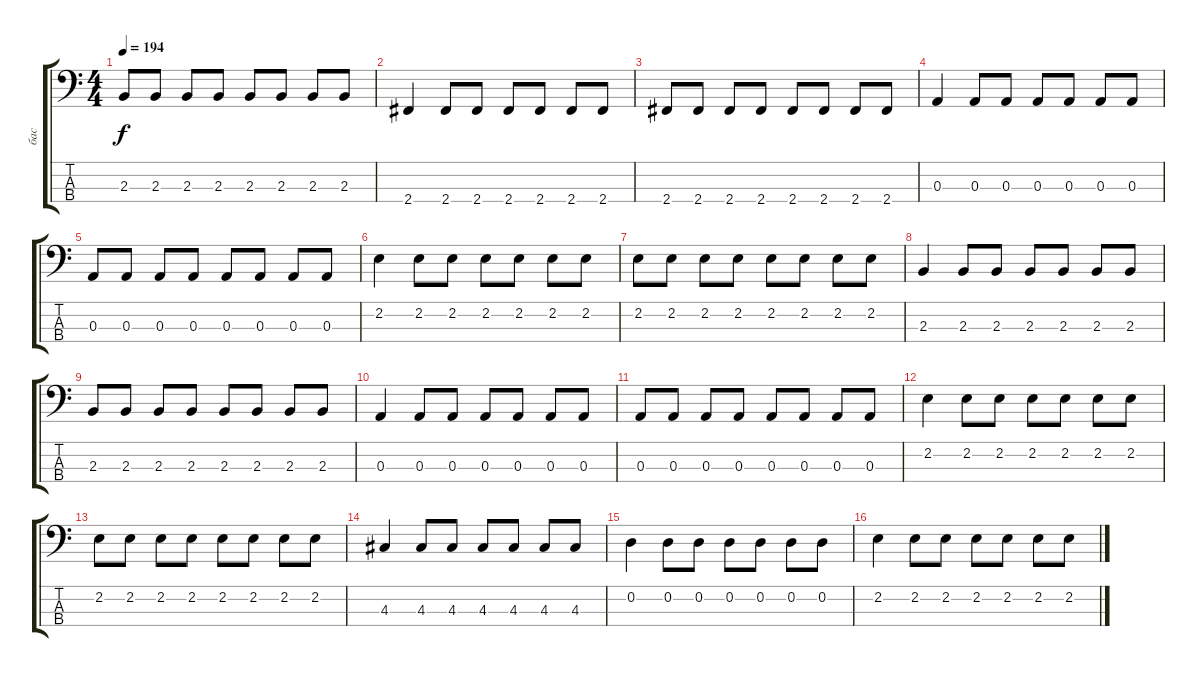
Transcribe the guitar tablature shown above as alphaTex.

\track ("бас" "бас") {instrument electricbasspick}
\staff {score tabs}
\tuning (G2 D2 A1 E1) {hide}
\ts (4 4)
\tempo 194
\clef f4
\ks c
2.3.8{dy f} 2.3.8 2.3.8 2.3.8 2.3.8 2.3.8 2.3.8 2.3.8 |
2.4.4 2.4.8 2.4.8 2.4.8 2.4.8 2.4.8 2.4.8 |
2.4.8 2.4.8 2.4.8 2.4.8 2.4.8 2.4.8 2.4.8 2.4.8 |
0.3.4 0.3.8 0.3.8 0.3.8 0.3.8 0.3.8 0.3.8 |
0.3.8 0.3.8 0.3.8 0.3.8 0.3.8 0.3.8 0.3.8 0.3.8 |
2.2.4 2.2.8 2.2.8 2.2.8 2.2.8 2.2.8 2.2.8 |
2.2.8 2.2.8 2.2.8 2.2.8 2.2.8 2.2.8 2.2.8 2.2.8 |
2.3.4 2.3.8 2.3.8 2.3.8 2.3.8 2.3.8 2.3.8 |
2.3.8 2.3.8 2.3.8 2.3.8 2.3.8 2.3.8 2.3.8 2.3.8 |
0.3.4 0.3.8 0.3.8 0.3.8 0.3.8 0.3.8 0.3.8 |
0.3.8 0.3.8 0.3.8 0.3.8 0.3.8 0.3.8 0.3.8 0.3.8 |
2.2.4 2.2.8 2.2.8 2.2.8 2.2.8 2.2.8 2.2.8 |
2.2.8 2.2.8 2.2.8 2.2.8 2.2.8 2.2.8 2.2.8 2.2.8 |
4.3.4 4.3.8 4.3.8 4.3.8 4.3.8 4.3.8 4.3.8 |
0.2.4 0.2.8 0.2.8 0.2.8 0.2.8 0.2.8 0.2.8 |
2.2.4 2.2.8 2.2.8 2.2.8 2.2.8 2.2.8 2.2.8
